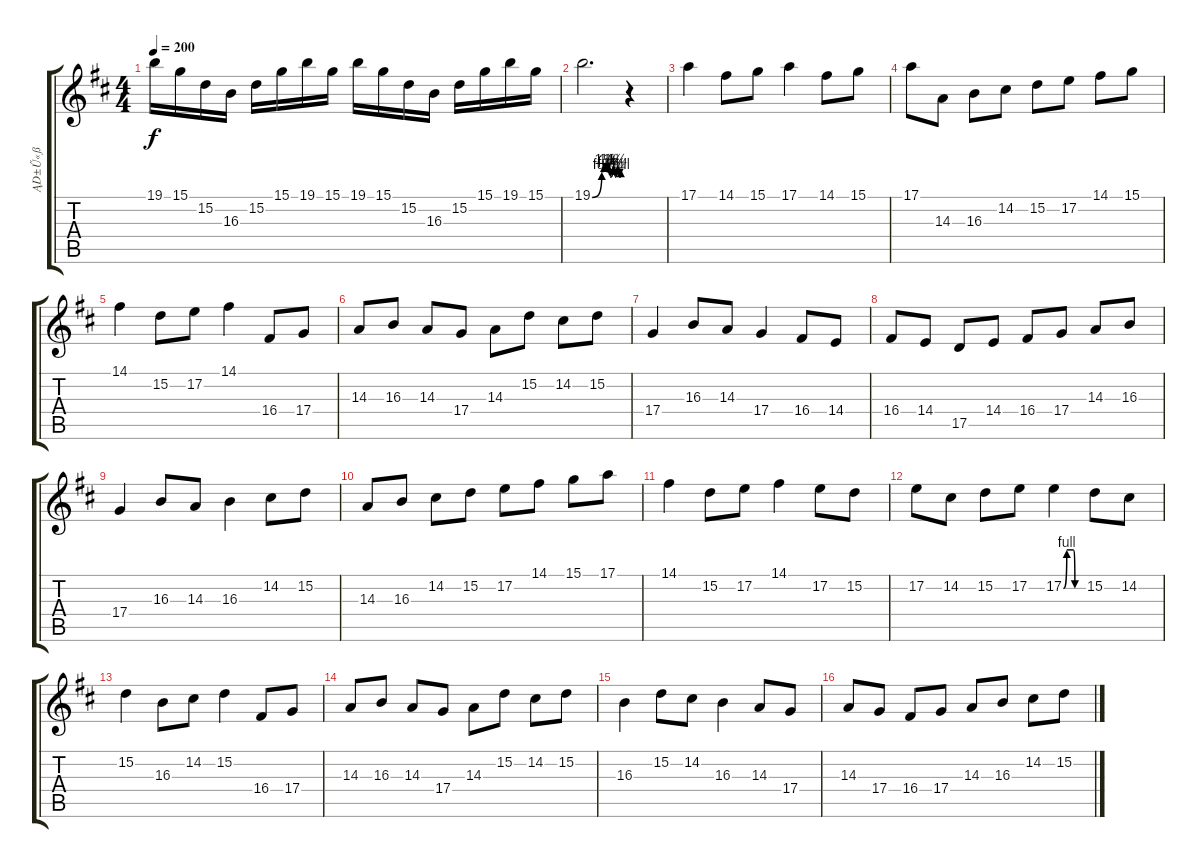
\track ("ĄD±Ű«ß" "ĄD±Ű«ß") {instrument acousticgrandpiano}
\staff {score tabs}
\tuning (E4 B3 G3 D3 A2 E2) {hide}
\ts (4 4)
\tempo 200
\clef g2
\ks d
19.1.16{dy f} 15.1.16 15.2.16 16.3.16 15.2.16 15.1.16 19.1.16 15.1.16 19.1.16 15.1.16 15.2.16 16.3.16 15.2.16 15.1.16 19.1.16 15.1.16 |
19.1{be (custom 0 0 20 4 25 5 30 4 34 5 38 3 43 5 48 3 52 5 57 3 60 4)}.2{d} r.4 |
17.1.4 14.1.8 15.1.8 17.1.4 14.1.8 15.1.8 |
17.1.8 14.3.8 16.3.8 14.2.8 15.2.8 17.2.8 14.1.8 15.1.8 |
14.1.4 15.2.8 17.2.8 14.1.4 16.4.8 17.4.8 |
14.3.8 16.3.8 14.3.8 17.4.8 14.3.8 15.2.8 14.2.8 15.2.8 |
17.4.4 16.3.8 14.3.8 17.4.4 16.4.8 14.4.8 |
16.4.8 14.4.8 17.5.8 14.4.8 16.4.8 17.4.8 14.3.8 16.3.8 |
17.4.4 16.3.8 14.3.8 16.3.4 14.2.8 15.2.8 |
14.3.8 16.3.8 14.2.8 15.2.8 17.2.8 14.1.8 15.1.8 17.1.8 |
14.1.4 15.2.8 17.2.8 14.1.4 17.2.8 15.2.8 |
17.2.8 14.2.8 15.2.8 17.2.8 17.2{be (custom 0 0 10 4 30 4 35 0 60 0)}.4 15.2.8 14.2.8 |
15.2.4 16.3.8 14.2.8 15.2.4 16.4.8 17.4.8 |
14.3.8 16.3.8 14.3.8 17.4.8 14.3.8 15.2.8 14.2.8 15.2.8 |
16.3.4 15.2.8 14.2.8 16.3.4 14.3.8 17.4.8 |
14.3.8 17.4.8 16.4.8 17.4.8 14.3.8 16.3.8 14.2.8 15.2.8
